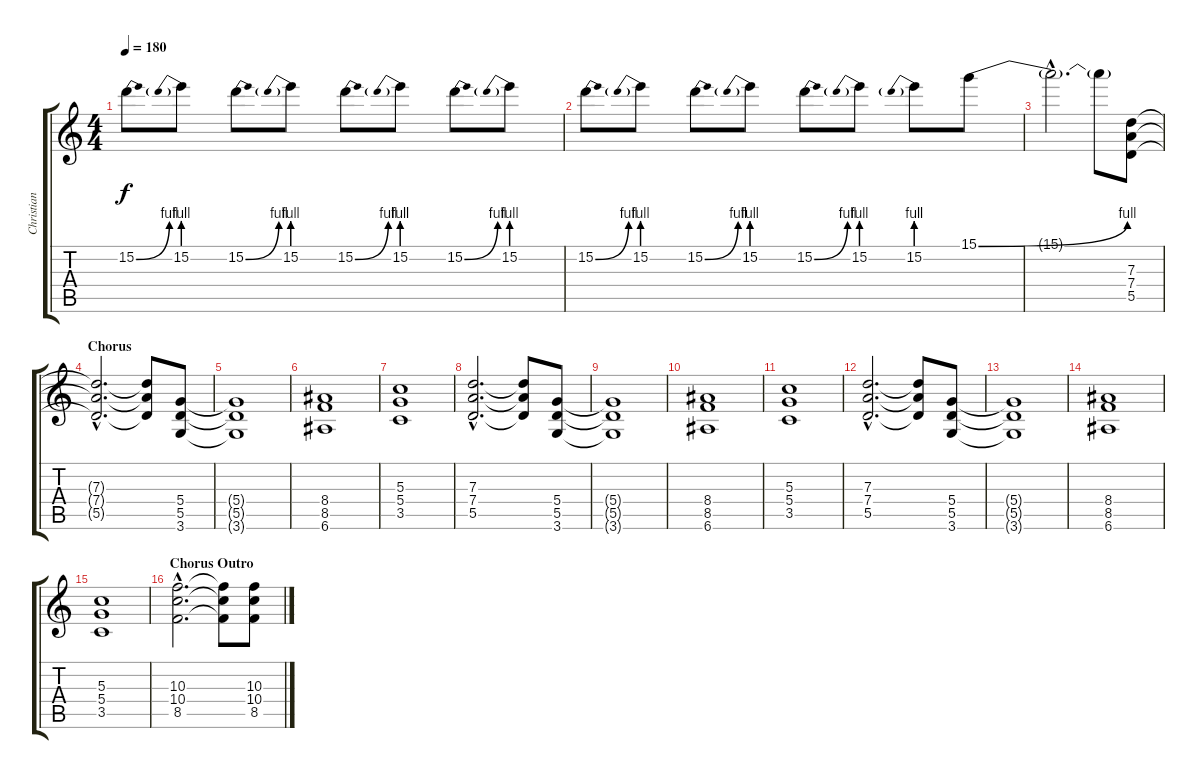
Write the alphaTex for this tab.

\track ("Christian Livingstone" "Christian ") {instrument overdrivenguitar}
\staff {score tabs}
\tuning (E4 B3 G3 D3 A2 E2) {hide}
\ts (4 4)
\tempo 180
\clef g2
\ks c
15.2{be (bend 0 0 60 4)}.8{dy f} 15.2{be (prebend 0 4 60 4)}.8 15.2{be (bend 0 0 60 4)}.8 15.2{be (prebend 0 4 60 4)}.8 15.2{be (bend 0 0 60 4)}.8 15.2{be (prebend 0 4 60 4)}.8 15.2{be (bend 0 0 60 4)}.8 15.2{be (prebend 0 4 60 4)}.8 |
15.2{be (bend 0 0 60 4)}.8 15.2{be (prebend 0 4 60 4)}.8 15.2{be (bend 0 0 60 4)}.8 15.2{be (prebend 0 4 60 4)}.8 15.2{be (bend 0 0 60 4)}.8 15.2{be (prebend 0 4 60 4)}.8 15.2{be (prebend 0 4 60 4)}.8 15.1{be (bend 0 0 60 4)}.8 |
15.1{hac t}.2{d} 15.1{t}.8 (7.3 7.4 5.5).8 |
\section ("" "Chorus")
(7.3{hac t} 7.4{hac t} 5.5{hac t}).2{d} (7.3{t} 7.4{t} 5.5{t}).8 (5.4 5.5 3.6).8 |
(5.4{t} 5.5{t} 3.6{t}).1 |
(8.4 8.5 6.6).1 |
(5.3 5.4 3.5).1 |
(7.3{hac} 7.4{hac} 5.5{hac}).2{d} (7.3{t} 7.4{t} 5.5{t}).8 (5.4 5.5 3.6).8 |
(5.4{t} 5.5{t} 3.6{t}).1 |
(8.4 8.5 6.6).1 |
(5.3 5.4 3.5).1 |
(7.3{hac} 7.4{hac} 5.5{hac}).2{d} (7.3{t} 7.4{t} 5.5{t}).8 (5.4 5.5 3.6).8 |
(5.4{t} 5.5{t} 3.6{t}).1 |
(8.4 8.5 6.6).1 |
(5.3 5.4 3.5).1 |
\section ("" "Chorus Outro")
(10.3{hac} 10.4{hac} 8.5{hac}).2{d} (10.3{t} 10.4{t} 8.5{t}).8 (10.3 10.4 8.5).8
